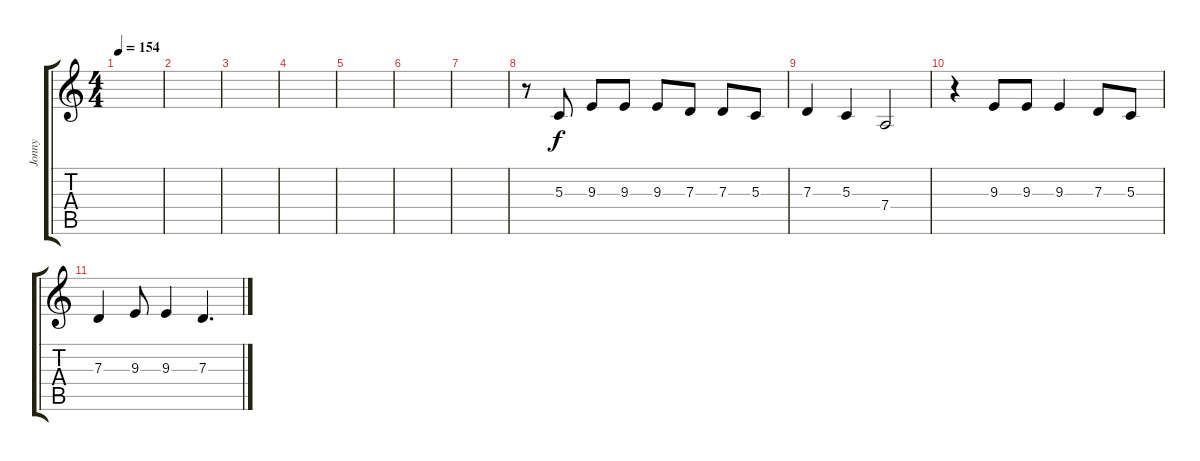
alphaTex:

\track ("Jonny " "Jonny ") {instrument baritonesax}
\staff {score tabs}
\tuning (E4 B3 G3 D3 A2 E2) {hide}
\ts (4 4)
\tempo 154
\clef g2
\ks c
|
|
|
|
|
|
|
r.8 5.3.8 9.3.8 9.3.8 9.3.8 7.3.8 7.3.8 5.3.8 |
7.3.4 5.3.4 7.4.2 |
r.4 9.3.8 9.3.8 9.3.4 7.3.8 5.3.8 |
7.3.4 9.3.8 9.3.4 7.3.4{d}
